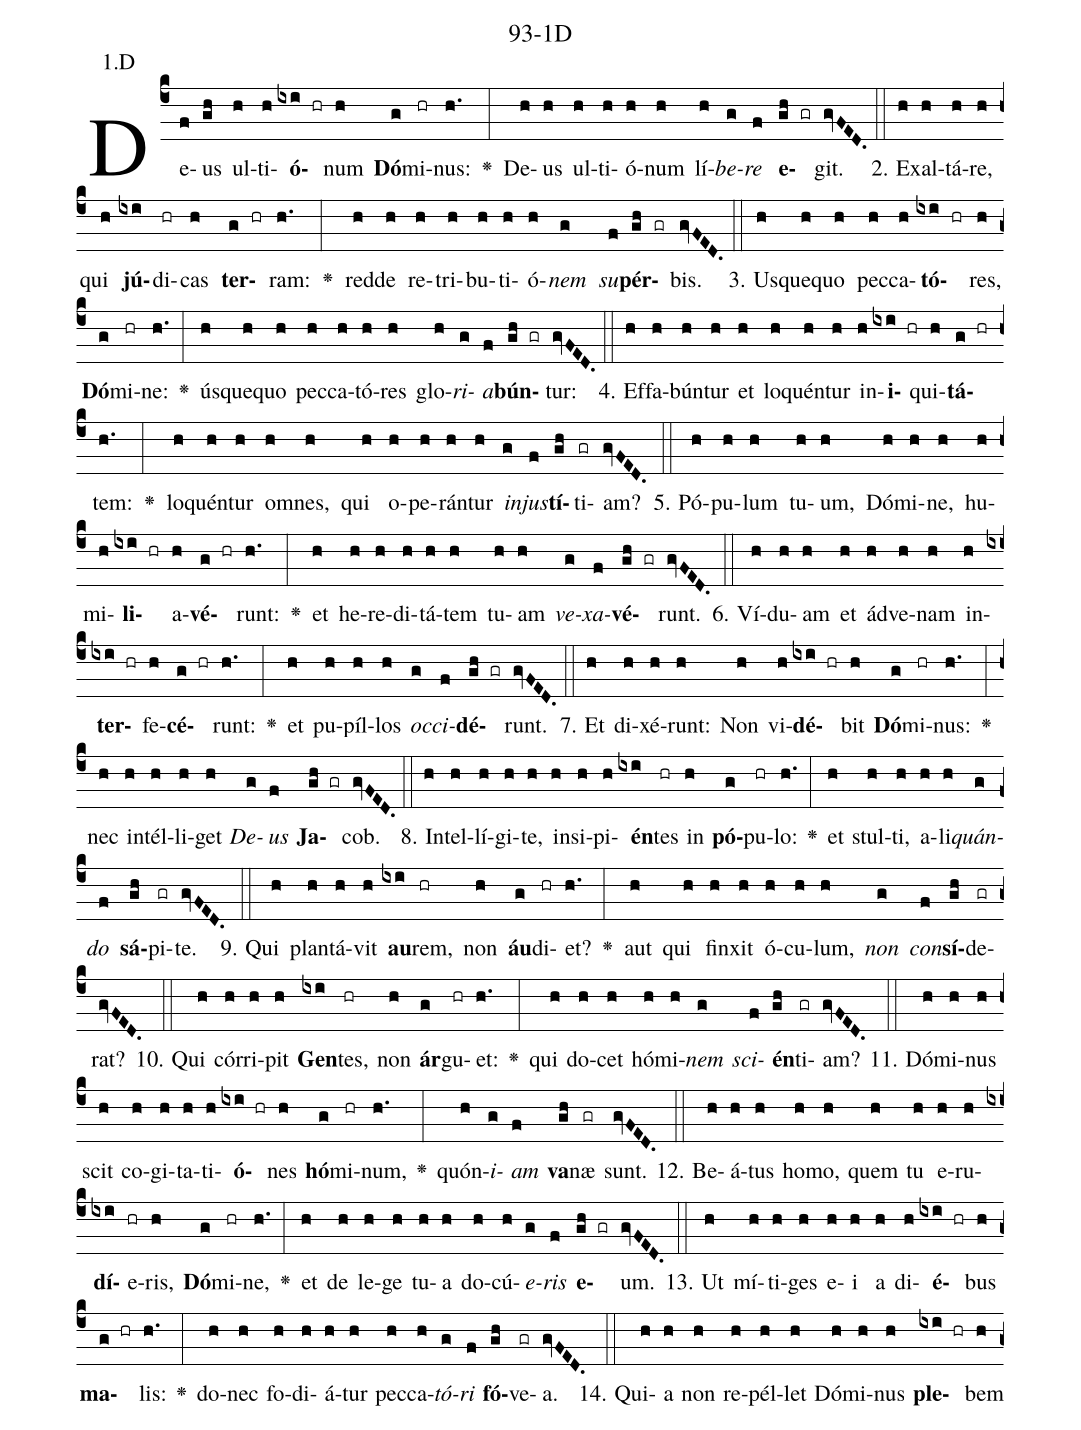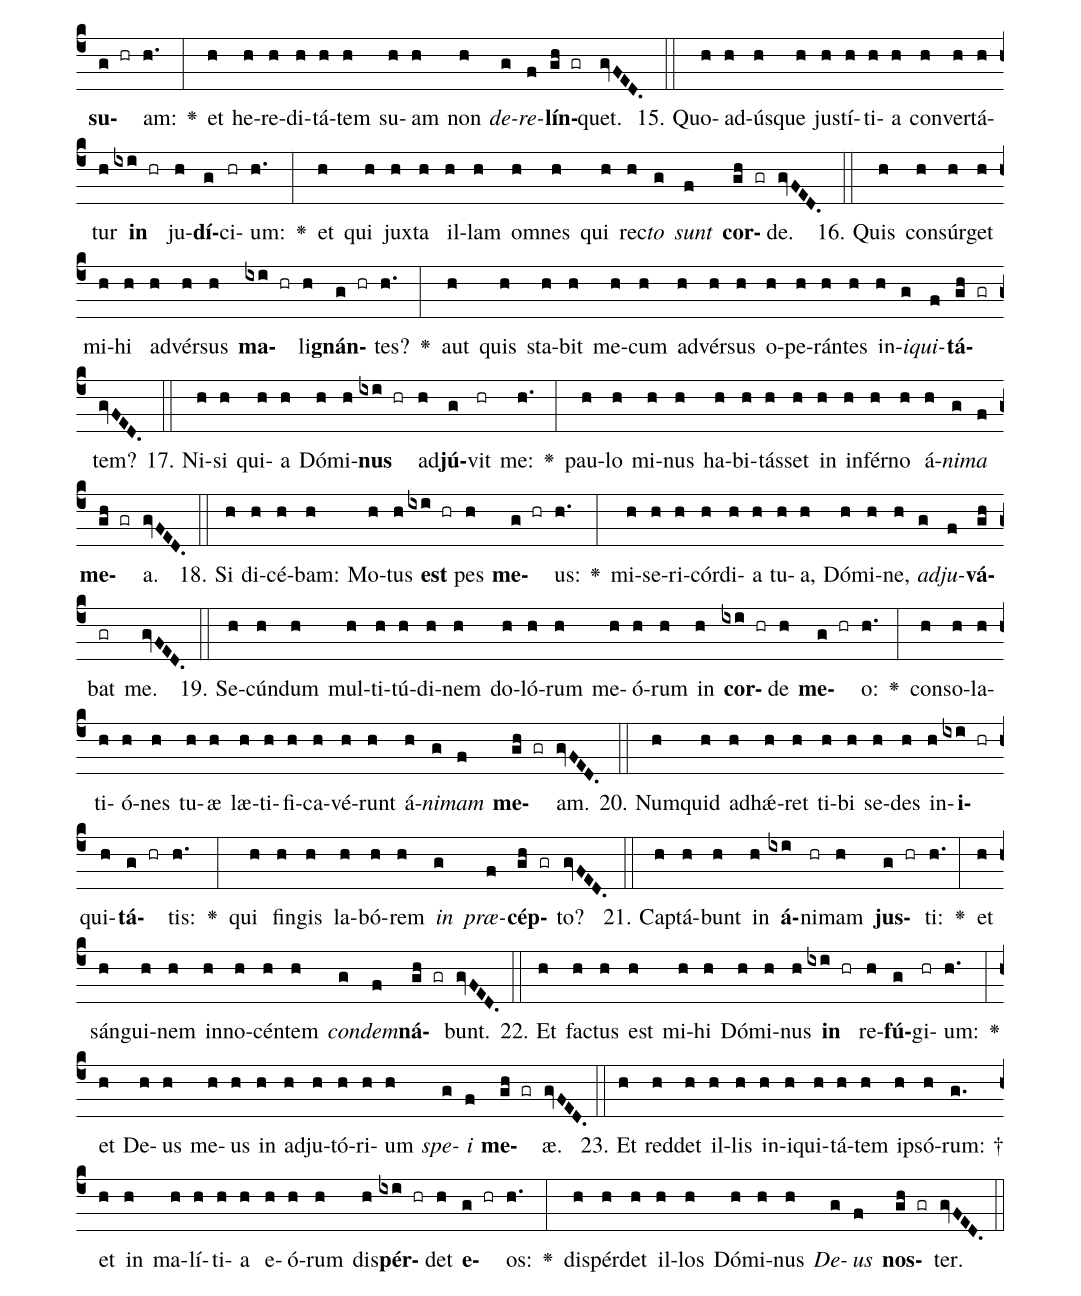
name: 93-1D;
annotation: 1.D;
%%
(c4)De(f)us(gh) ul(h)ti(h)<b>ó</b>(ixi hr)num(h) <b>Dó</b>(g)mi(hr)nus:(h.) <v>\greheightstar</v>(:) De(h)us(h) ul(h)ti(h)ó(h)num(h) lí(h)<i>be</i>(g)<i>re</i>(f) <b>e</b>(gh gr)git.(gvFED.) (::)
2. Ex(h)al(h)tá(h)re,(h) qui(h) <b>jú</b>(ixi)di(hr)cas(h) <b>ter</b>(g hr)ram:(h.) <v>\greheightstar</v>(:) red(h)de(h) re(h)tri(h)bu(h)ti(h)ó(h)<i>nem</i>(g) <i>su</i>(f)<b>pér</b>(gh gr)bis.(gvFED.) (::)
3. Us(h)que(h)quo(h) pec(h)ca(h)<b>tó</b>(ixi hr)res,(h) <b>Dó</b>(g)mi(hr)ne:(h.) <v>\greheightstar</v>(:) ús(h)que(h)quo(h) pec(h)ca(h)tó(h)res(h) glo(h)<i>ri</i>(g)<i>a</i>(f)<b>bún</b>(gh gr)tur:(gvFED.) (::)
4. Ef(h)fa(h)bún(h)tur(h) et(h) lo(h)quén(h)tur(h) in(h)<b>i</b>(ixi hr)qui(h)<b>tá</b>(g hr)tem:(h.) <v>\greheightstar</v>(:) lo(h)quén(h)tur(h) om(h)nes,(h) qui(h) o(h)pe(h)rán(h)tur(h) <i>in</i>(g)<i>jus</i>(f)<b>tí</b>(gh)ti(gr)am?(gvFED.) (::)
5. Pó(h)pu(h)lum(h) tu(h)um,(h) Dó(h)mi(h)ne,(h) hu(h)mi(h)<b>li</b>(ixi hr)a(h)<b>vé</b>(g hr)runt:(h.) <v>\greheightstar</v>(:) et(h) he(h)re(h)di(h)tá(h)tem(h) tu(h)am(h) <i>ve</i>(g)<i>xa</i>(f)<b>vé</b>(gh gr)runt.(gvFED.) (::)
6. Ví(h)du(h)am(h) et(h) ád(h)ve(h)nam(h) in(h)<b>ter</b>(ixi hr)fe(h)<b>cé</b>(g hr)runt:(h.) <v>\greheightstar</v>(:) et(h) pu(h)píl(h)los(h) <i>oc</i>(g)<i>ci</i>(f)<b>dé</b>(gh gr)runt.(gvFED.) (::)
7. Et(h) di(h)xé(h)runt:(h) Non(h) vi(h)<b>dé</b>(ixi hr)bit(h) <b>Dó</b>(g)mi(hr)nus:(h.) <v>\greheightstar</v>(:) nec(h) in(h)tél(h)li(h)get(h) <i>De</i>(g)<i>us</i>(f) <b>Ja</b>(gh gr)cob.(gvFED.) (::)
8. In(h)tel(h)lí(h)gi(h)te,(h) in(h)si(h)pi(h)<b>én</b>(ixi)tes(hr) in(h) <b>pó</b>(g)pu(hr)lo:(h.) <v>\greheightstar</v>(:) et(h) stul(h)ti,(h) a(h)li(h)<i>quán</i>(g)<i>do</i>(f) <b>sá</b>(gh)pi(gr)te.(gvFED.) (::)
9. Qui(h) plan(h)tá(h)vit(h) <b>au</b>(ixi)rem,(hr) non(h) <b>áu</b>(g)di(hr)et?(h.) <v>\greheightstar</v>(:) aut(h) qui(h) fin(h)xit(h) ó(h)cu(h)lum,(h) <i>non</i>(g) <i>con</i>(f)<b>sí</b>(gh)de(gr)rat?(gvFED.) (::)
10. Qui(h) cór(h)ri(h)pit(h) <b>Gen</b>(ixi)tes,(hr) non(h) <b>ár</b>(g)gu(hr)et:(h.) <v>\greheightstar</v>(:) qui(h) do(h)cet(h) hó(h)mi(h)<i>nem</i>(g) <i>sci</i>(f)<b>én</b>(gh)ti(gr)am?(gvFED.) (::)
11. Dó(h)mi(h)nus(h) scit(h) co(h)gi(h)ta(h)ti(h)<b>ó</b>(ixi hr)nes(h) <b>hó</b>(g)mi(hr)num,(h.) <v>\greheightstar</v>(:) quón(h)<i>i</i>(g)<i>am</i>(f) <b>va</b>(gh)næ(gr) sunt.(gvFED.) (::)
12. Be(h)á(h)tus(h) ho(h)mo,(h) quem(h) tu(h) e(h)ru(h)<b>dí</b>(ixi)e(hr)ris,(h) <b>Dó</b>(g)mi(hr)ne,(h.) <v>\greheightstar</v>(:) et(h) de(h) le(h)ge(h) tu(h)a(h) do(h)cú(h)<i>e</i>(g)<i>ris</i>(f) <b>e</b>(gh gr)um.(gvFED.) (::)
13. Ut(h) mí(h)ti(h)ges(h) e(h)i(h) a(h) di(h)<b>é</b>(ixi hr)bus(h) <b>ma</b>(g hr)lis:(h.) <v>\greheightstar</v>(:) do(h)nec(h) fo(h)di(h)á(h)tur(h) pec(h)ca(h)<i>tó</i>(g)<i>ri</i>(f) <b>fó</b>(gh)ve(gr)a.(gvFED.) (::)
14. Qui(h)a(h) non(h) re(h)pél(h)let(h) Dó(h)mi(h)nus(h) <b>ple</b>(ixi hr)bem(h) <b>su</b>(g hr)am:(h.) <v>\greheightstar</v>(:) et(h) he(h)re(h)di(h)tá(h)tem(h) su(h)am(h) non(h) <i>de</i>(g)<i>re</i>(f)<b>lín</b>(gh gr)quet.(gvFED.) (::)
15. Quo(h)ad(h)ús(h)que(h) jus(h)tí(h)ti(h)a(h) con(h)ver(h)tá(h)tur(h) <b>in</b>(ixi hr) ju(h)<b>dí</b>(g)ci(hr)um:(h.) <v>\greheightstar</v>(:) et(h) qui(h) jux(h)ta(h) il(h)lam(h) om(h)nes(h) qui(h) rec(h)<i>to</i>(g) <i>sunt</i>(f) <b>cor</b>(gh gr)de.(gvFED.) (::)
16. Quis(h) con(h)súr(h)get(h) mi(h)hi(h) ad(h)vér(h)sus(h) <b>ma</b>(ixi hr)li(h)<b>gnán</b>(g hr)tes?(h.) <v>\greheightstar</v>(:) aut(h) quis(h) sta(h)bit(h) me(h)cum(h) ad(h)vér(h)sus(h) o(h)pe(h)rán(h)tes(h) in(h)<i>i</i>(g)<i>qui</i>(f)<b>tá</b>(gh gr)tem?(gvFED.) (::)
17. Ni(h)si(h) qui(h)a(h) Dó(h)mi(h)<b>nus</b>(ixi hr) ad(h)<b>jú</b>(g)vit(hr) me:(h.) <v>\greheightstar</v>(:) pau(h)lo(h) mi(h)nus(h) ha(h)bi(h)tás(h)set(h) in(h) in(h)fér(h)no(h) á(h)<i>ni</i>(g)<i>ma</i>(f) <b>me</b>(gh gr)a.(gvFED.) (::)
18. Si(h) di(h)cé(h)bam:(h) Mo(h)tus(h) <b>est</b>(ixi hr) pes(h) <b>me</b>(g hr)us:(h.) <v>\greheightstar</v>(:) mi(h)se(h)ri(h)cór(h)di(h)a(h) tu(h)a,(h) Dó(h)mi(h)ne,(h) <i>ad</i>(g)<i>ju</i>(f)<b>vá</b>(gh)bat(gr) me.(gvFED.) (::)
19. Se(h)cún(h)dum(h) mul(h)ti(h)tú(h)di(h)nem(h) do(h)ló(h)rum(h) me(h)ó(h)rum(h) in(h) <b>cor</b>(ixi hr)de(h) <b>me</b>(g hr)o:(h.) <v>\greheightstar</v>(:) con(h)so(h)la(h)ti(h)ó(h)nes(h) tu(h)æ(h) læ(h)ti(h)fi(h)ca(h)vé(h)runt(h) á(h)<i>ni</i>(g)<i>mam</i>(f) <b>me</b>(gh gr)am.(gvFED.) (::)
20. Num(h)quid(h) ad(h)hǽ(h)ret(h) ti(h)bi(h) se(h)des(h) in(h)<b>i</b>(ixi hr)qui(h)<b>tá</b>(g hr)tis:(h.) <v>\greheightstar</v>(:) qui(h) fin(h)gis(h) la(h)bó(h)rem(h) <i>in</i>(g) <i>præ</i>(f)<b>cép</b>(gh gr)to?(gvFED.) (::)
21. Cap(h)tá(h)bunt(h) in(h) <b>á</b>(ixi)ni(hr)mam(h) <b>jus</b>(g hr)ti:(h.) <v>\greheightstar</v>(:) et(h) sán(h)gui(h)nem(h) in(h)no(h)cén(h)tem(h) <i>con</i>(g)<i>dem</i>(f)<b>ná</b>(gh gr)bunt.(gvFED.) (::)
22. Et(h) fac(h)tus(h) est(h) mi(h)hi(h) Dó(h)mi(h)nus(h) <b>in</b>(ixi hr) re(h)<b>fú</b>(g)gi(hr)um:(h.) <v>\greheightstar</v>(:) et(h) De(h)us(h) me(h)us(h) in(h) ad(h)ju(h)tó(h)ri(h)um(h) <i>spe</i>(g)<i>i</i>(f) <b>me</b>(gh gr)æ.(gvFED.) (::)
23. Et(h) red(h)det(h) il(h)lis(h) in(h)i(h)qui(h)tá(h)tem(h) ip(h)só(h)rum: †(g.) et(h) in(h) ma(h)lí(h)ti(h)a(h) e(h)ó(h)rum(h) dis(h)<b>pér</b>(ixi hr)det(h) <b>e</b>(g hr)os:(h.) <v>\greheightstar</v>(:) dis(h)pér(h)det(h) il(h)los(h) Dó(h)mi(h)nus(h) <i>De</i>(g)<i>us</i>(f) <b>nos</b>(gh gr)ter.(gvFED.) (::)
